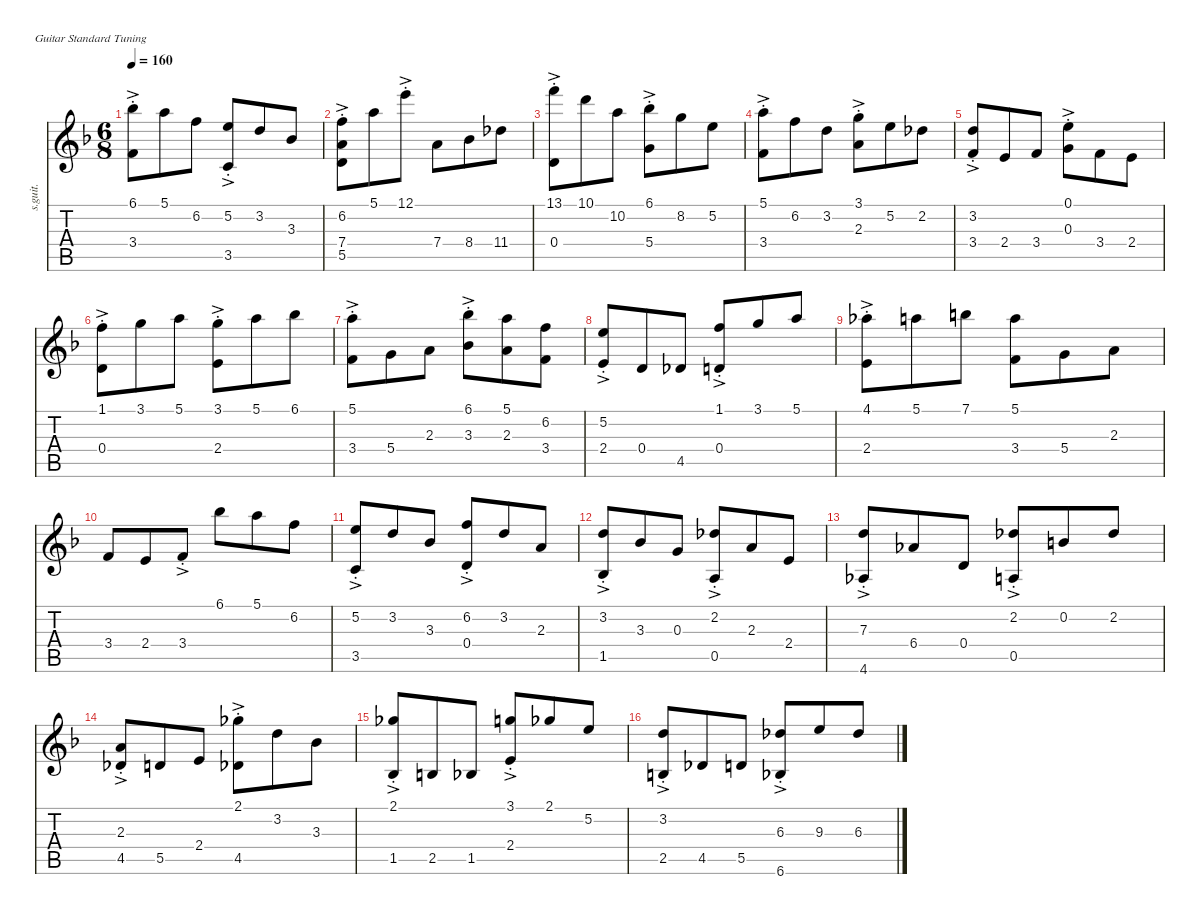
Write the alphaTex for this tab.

\defaultSystemsLayout 4
\hideDynamics
\bracketExtendMode nobrackets
\otherSystemsTrackNameOrientation horizontal
\track ("Jason Becker Acoustic" "s.guit.") {instrument acousticguitarsteel}
\staff {score tabs}
\tuning (E4 B3 G3 D3 A2 E2)
\ts (6 8)
\tempo 160
\clef g2
\ks f
(6.1{acc b} 3.4{ac st acc forcenatural}).8{dy mf beam Down} 5.1{acc forcenatural}.8{beam Down} 6.2{acc forcenatural}.8{beam Up} (5.2{acc forcenatural} 3.5{ac st acc forcenatural}).8{beam Up} 3.2{acc forcenatural}.8{beam Down} 3.3{acc b}.8{beam Down} |
(6.2{acc forcenatural} 7.4{acc forcenatural} 5.5{ac st acc forcenatural}).8{beam Down} 5.1{acc forcenatural}.8{beam Down} 12.1{ac st acc forcenatural}.8{dy mp beam Down} 7.4{acc forcenatural}.8{dy mf beam Down} 8.4{acc b}.8{beam Down} 11.4{acc b}.8{beam Down} |
(13.1{ac st acc forcenatural} 0.4{acc forcenatural}).8{beam Down} 10.1{acc forcenatural}.8{beam Down} 10.2{acc forcenatural}.8{beam Down} (6.1{acc b} 5.4{ac st acc forcenatural}).8{beam Down} 8.2{acc forcenatural}.8{beam Down} 5.2{acc forcenatural}.8{beam Down} |
(5.1{acc forcenatural} 3.4{ac st acc forcenatural}).8{beam Down} 6.2{acc forcenatural}.8{beam Down} 3.2{acc forcenatural}.8{beam Down} (3.1{acc forcenatural} 2.3{ac st acc forcenatural}).8{beam Down} 5.2{acc forcenatural}.8{beam Down} 2.2{acc b}.8{beam Down} |
(3.2{acc forcenatural} 3.4{ac st acc forcenatural}).8{beam Up} 2.4{acc forcenatural}.8{beam Up} 3.4{acc forcenatural}.8{beam Down} (0.1{acc forcenatural} 0.3{ac st acc forcenatural}).8{beam Down} 3.4{acc forcenatural}.8{beam Up} 2.4{acc forcenatural}.8{beam Up} |
(1.1{acc forcenatural} 0.4{ac st acc forcenatural}).8{beam Down} 3.1{acc forcenatural}.8{beam Down} 5.1{acc forcenatural}.8{beam Down} (3.1{acc forcenatural} 2.4{ac st acc forcenatural}).8{beam Down} 5.1{acc forcenatural}.8{beam Down} 6.1{acc b}.8{beam Down} |
(5.1{acc forcenatural} 3.4{ac st acc forcenatural}).8{beam Down} 5.4{acc forcenatural}.8{beam Down} 2.3{acc forcenatural}.8{beam Down} (6.1{acc b} 3.3{ac st acc b}).8{beam Down} (5.1{acc forcenatural} 2.3{acc forcenatural}).8{beam Down} (6.2{acc forcenatural} 3.4{acc forcenatural}).8{beam Down} |
(5.2{acc forcenatural} 2.4{ac st acc forcenatural}).8{beam Up} 0.4{acc forcenatural}.8{beam Up} 4.5{acc b}.8{beam Up} (1.1{acc forcenatural} 0.4{ac st acc forcenatural}).8{beam Up} 3.1{acc forcenatural}.8{beam Down} 5.1{acc forcenatural}.8{beam Down} |
(4.1{acc b} 2.4{ac st acc forcenatural}).8{beam Down} 5.1{acc forcenatural}.8{beam Down} 7.1{acc forcenatural}.8{beam Down} (5.1{acc forcenatural} 3.4{acc forcenatural}).8{beam Down} 5.4{acc forcenatural}.8{beam Up} 2.3{acc forcenatural}.8{beam Up} |
3.4{acc forcenatural}.8{beam Up} 2.4{acc forcenatural}.8{beam Up} 3.4{ac st acc forcenatural}.8{dy mp beam Down} 6.1{acc b}.8{dy mf beam Down} 5.1{acc forcenatural}.8{beam Down} 6.2{acc forcenatural}.8{beam Down} |
(5.2{acc forcenatural} 3.5{ac st acc forcenatural}).8{beam Up} 3.2{acc forcenatural}.8{beam Up} 3.3{acc b}.8{beam Up} (6.2{acc forcenatural} 0.4{ac st acc forcenatural}).8{beam Up} 3.2{acc forcenatural}.8{beam Down} 2.3{acc forcenatural}.8{beam Down} |
(3.2{acc forcenatural} 1.5{ac st acc b}).8{beam Up} 3.3{acc b}.8{beam Up} 0.3{acc forcenatural}.8{beam Up} (2.2{acc b} 0.5{ac st acc forcenatural}).8{beam Up} 2.3{acc forcenatural}.8{beam Up} 2.4{acc forcenatural}.8{beam Up} |
(7.3{acc forcenatural} 4.6{ac st acc b}).8{beam Up} 6.4{acc b}.8{beam Up} 0.4{acc forcenatural}.8{beam Up} (2.2{acc b} 0.5{ac st acc forcenatural}).8{beam Up} 0.2{acc forcenatural}.8{beam Down} 2.2{acc b}.8{beam Down} |
(2.3{acc forcenatural} 4.5{ac st acc b}).8{beam Up} 5.5{acc forcenatural}.8{beam Up} 2.4{acc forcenatural}.8{beam Down} (2.1{acc b} 4.5{ac st acc b}).8{beam Down} 3.2{acc forcenatural}.8{beam Down} 3.3{acc b}.8{beam Down} |
(2.1{acc b} 1.5{ac st acc b}).8{beam Up} 2.5{acc forcenatural}.8{beam Up} 1.5{acc b}.8{beam Up} (3.1{acc forcenatural} 2.4{ac st acc forcenatural}).8{beam Up} 2.1{acc b}.8{beam Down} 5.2{acc forcenatural}.8{beam Down} |
(3.2{acc forcenatural} 2.5{ac st acc forcenatural}).8{beam Up} 4.5{acc b}.8{beam Up} 5.5{acc forcenatural}.8{beam Up} (6.3{acc b} 6.6{ac st acc b}).8{beam Up} 9.3{acc forcenatural}.8{beam Down} 6.3{acc b}.8{beam Down}
